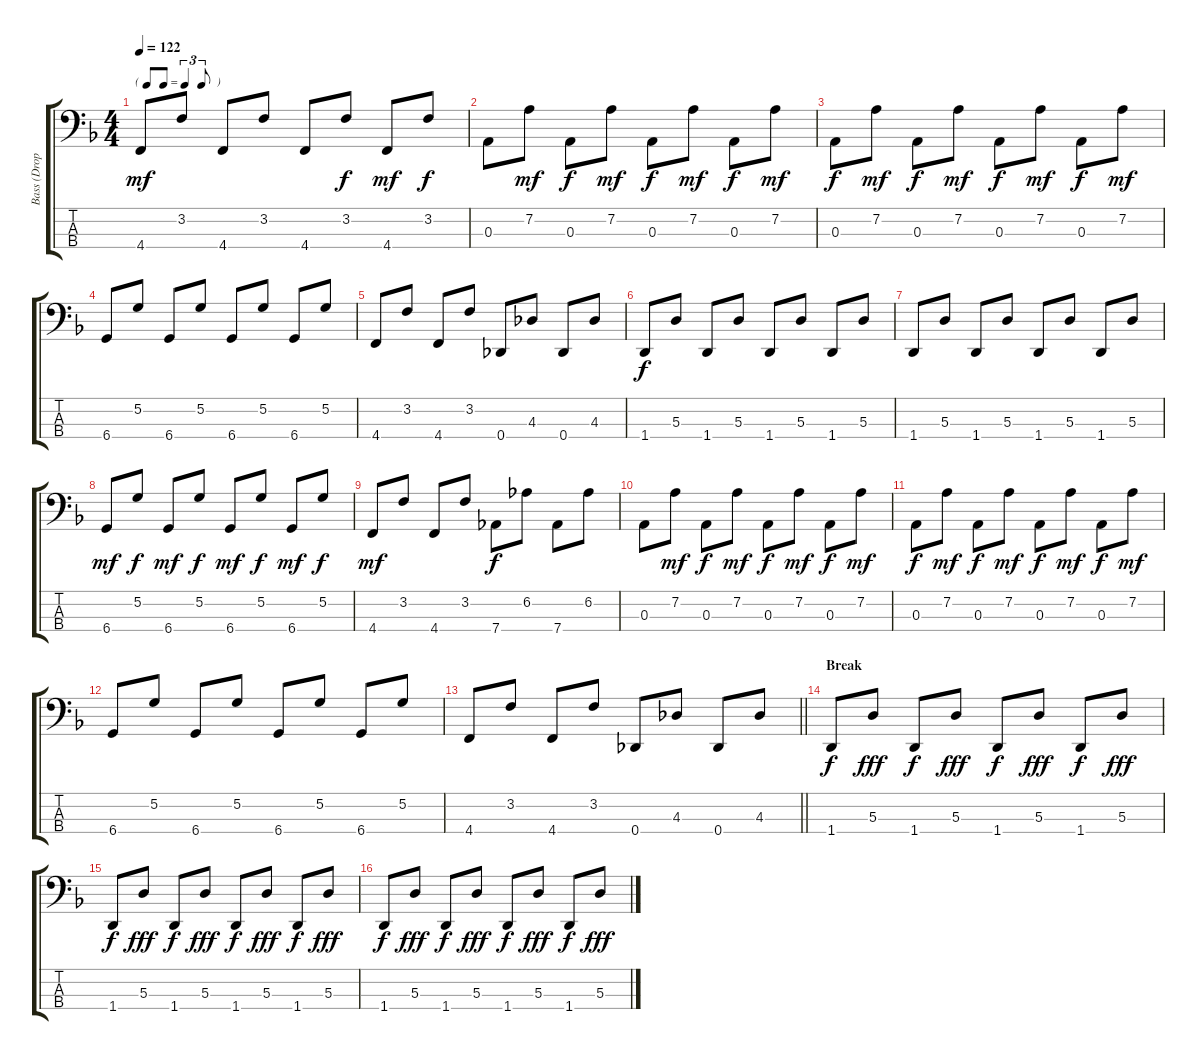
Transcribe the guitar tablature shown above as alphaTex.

\track ("Bass (Drop C#)" "Bass (Drop") {instrument electricbasspick}
\staff {score tabs}
\tuning (G2 D2 A1 Db1) {hide}
\ts (4 4)
\tf triplet8th
\tempo 122
\clef f4
\ks dminor
4.4.8{dy mf} 3.2.8 4.4.8 3.2.8 4.4.8 3.2.8{dy f} 4.4.8{dy mf} 3.2.8{dy f} |
0.3.8 7.2.8{dy mf} 0.3.8{dy f} 7.2.8{dy mf} 0.3.8{dy f} 7.2.8{dy mf} 0.3.8{dy f} 7.2.8{dy mf} |
0.3.8{dy f} 7.2.8{dy mf} 0.3.8{dy f} 7.2.8{dy mf} 0.3.8{dy f} 7.2.8{dy mf} 0.3.8{dy f} 7.2.8{dy mf} |
6.4.8 5.2.8 6.4.8 5.2.8 6.4.8 5.2.8 6.4.8 5.2.8 |
4.4.8 3.2.8 4.4.8 3.2.8 0.4.8 4.3.8 0.4.8 4.3.8 |
1.4.8{dy f} 5.3.8 1.4.8 5.3.8 1.4.8 5.3.8 1.4.8 5.3.8 |
1.4.8 5.3.8 1.4.8 5.3.8 1.4.8 5.3.8 1.4.8 5.3.8 |
6.4.8{dy mf} 5.2.8{dy f} 6.4.8{dy mf} 5.2.8{dy f} 6.4.8{dy mf} 5.2.8{dy f} 6.4.8{dy mf} 5.2.8{dy f} |
4.4.8{dy mf} 3.2.8 4.4.8 3.2.8 7.4.8{dy f} 6.2.8 7.4.8 6.2.8 |
0.3.8 7.2.8{dy mf} 0.3.8{dy f} 7.2.8{dy mf} 0.3.8{dy f} 7.2.8{dy mf} 0.3.8{dy f} 7.2.8{dy mf} |
0.3.8{dy f} 7.2.8{dy mf} 0.3.8{dy f} 7.2.8{dy mf} 0.3.8{dy f} 7.2.8{dy mf} 0.3.8{dy f} 7.2.8{dy mf} |
6.4.8 5.2.8 6.4.8 5.2.8 6.4.8 5.2.8 6.4.8 5.2.8 |
\barLineRight lightlight
4.4.8 3.2.8 4.4.8 3.2.8 0.4.8 4.3.8 0.4.8 4.3.8 |
\section ("" "Break")
1.4.8{dy f} 5.3.8{dy fff} 1.4.8{dy f} 5.3.8{dy fff} 1.4.8{dy f} 5.3.8{dy fff} 1.4.8{dy f} 5.3.8{dy fff} |
1.4.8{dy f} 5.3.8{dy fff} 1.4.8{dy f} 5.3.8{dy fff} 1.4.8{dy f} 5.3.8{dy fff} 1.4.8{dy f} 5.3.8{dy fff} |
1.4.8{dy f} 5.3.8{dy fff} 1.4.8{dy f} 5.3.8{dy fff} 1.4.8{dy f} 5.3.8{dy fff} 1.4.8{dy f} 5.3.8{dy fff}
